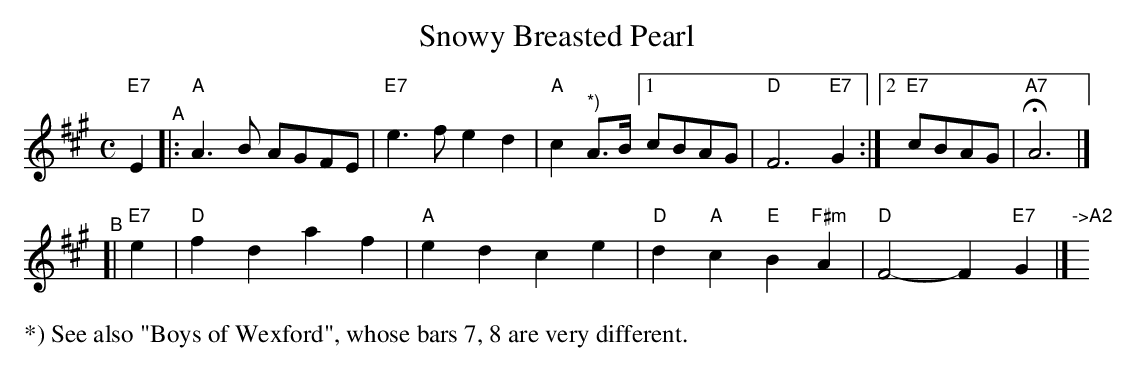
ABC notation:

X:1
T: Snowy Breasted Pearl
M: C
L: 1/8
K: A
"E7"E2 \
"^A"|: "A"A3B AGFE | "E7"e3f e2d2 | "A"c2"^*)"A>B [1 cBAG |"D"F6 "E7"G2 :|[2 "E7"cBAG | "A7"HA6 |]
"^B"[|\
"E7"e2 | "D"f2d2 a2f2 | "A"e2d2 c2e2 | "D"d2"A"c2 "E"B2"F#m"A2 | "D"F4- F2 "E7"G2 |]"->A2"y6
